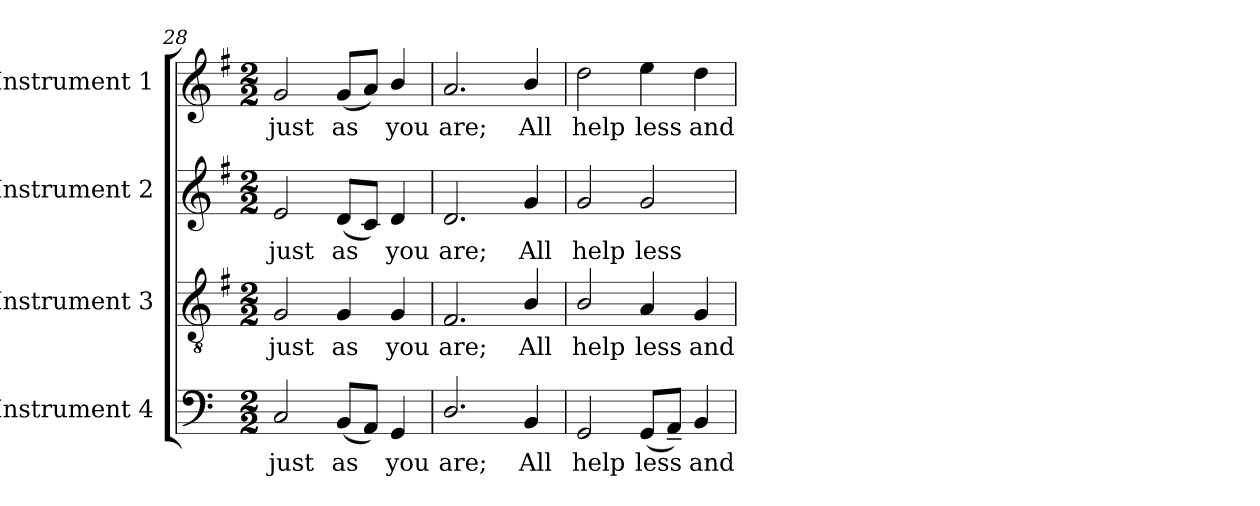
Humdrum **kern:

**kern	**text	**kern	**text	**kern	**text	**kern	**text
*part4	*part4	*part3	*part3	*part2	*part2	*part1	*part1
*staff4	*staff4	*staff3	*staff3	*staff2	*staff2	*staff1	*staff1
*I"Instrument 4	*	*I"Instrument 3	*	*I"Instrument 2	*	*I"Instrument 1	*
*clefF4	*	*clefGv2	*	*clefG2	*	*clefG2	*
*	*	*ITrd-3c-5	*	*ITrd-3c-5	*	*ITrd-3c-5	*
*k[]	*	*k[]	*	*k[]	*	*k[]	*
*C:	*	*C:	*	*C:	*	*C:	*
*M2/2	*	*M2/2	*	*M2/2	*	*M2/2	*
=28	=28	=28	=28	=28	=28	=28	=28
!	!LO:LY:b:rj	!	!LO:LY:b:rj	!	!LO:LY:b:rj	!	!LO:LY:b
2C/	just	2c/	just	2a/	just	2cc/	just
!	!LO:LY:b:rj	!	!LO:LY:b:rj	!	!LO:LY:b:rj	!	!LO:LY:b
(<8BB/L	as	4c/	as	(<8g/L	as	(<8cc/L	as
!	!LO:LY:b:rj	!	!	!	!LO:LY:b:rj	!	!LO:LY:b
8AA/J)	.	.	.	8f/J)	.	8dd/J)	.
!	!LO:LY:b:rj	!	!LO:LY:b:rj	!	!LO:LY:b:rj	!	!LO:LY:b
4GG/	you	4c/	you	4g/	you	4ee/	you
=29	=29	=29	=29	=29	=29	=29	=29
!	!LO:LY:b:rj	!	!LO:LY:b:rj	!	!LO:LY:b:rj	!	!LO:LY:b
2.D/	are;	2.B/	are;	2.g/	are;	2.dd/	are;
!	!LO:LY:b:rj	!	!LO:LY:b:rj	!	!LO:LY:b:rj	!	!LO:LY:b
4BB/	All	4e/	All	4cc/	All	4ee/	All
=30	=30	=30	=30	=30	=30	=30	=30
!	!LO:LY:b:rj	!	!LO:LY:b:rj	!	!LO:LY:b:rj	!	!LO:LY:b
2GG/	help	2e/	help	2cc/	help	2gg\	help
!	!LO:LY:b:rj	!	!LO:LY:b:rj	!	!LO:LY:b:rj	!	!LO:LY:b
(<8GG/L	less	4d/	less	2cc/	less	4aa\	less
!	!LO:LY:b:rj	!	!	!	!	!	!
8AA~</J)	.	.	.	.	.	.	.
!	!LO:LY:b:rj	!	!LO:LY:b:rj	!	!	!	!LO:LY:b
4BB/	and	4c/	and	.	.	4gg\	and
=	=	=	=	=	=	=	=
*-	*-	*-	*-	*-	*-	*-	*-
